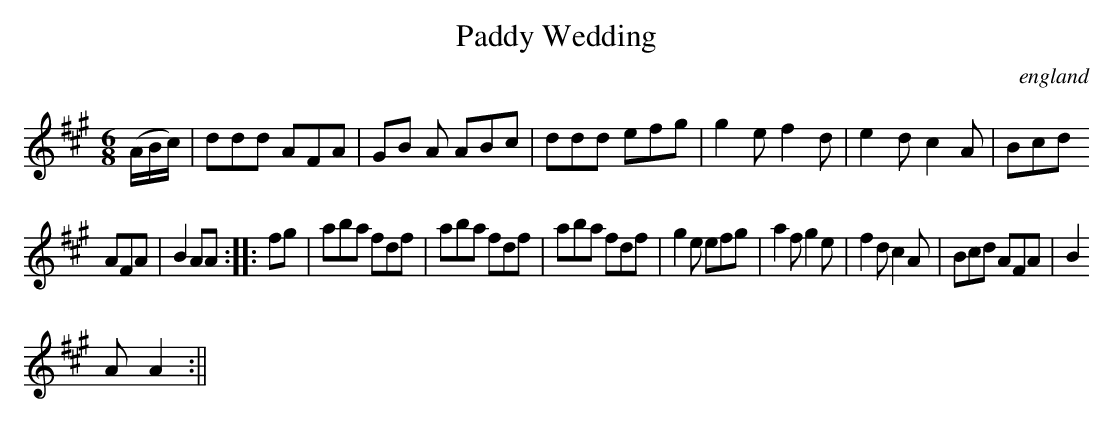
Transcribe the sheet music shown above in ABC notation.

X:1
T:Paddy Wedding
O:england
M:6/8
L:1/8
K:A major
(A/2B/2c/2)|ddd AFA|GB A ABc|ddd efg|g2ef2d|e2dc2A|Bcd
AFA|B2AA:||:fg|aba fdf|aba fdf|aba fdf|g2 e efg|a2fg2e|f2dc2A|Bcd AFA|B2
AA2:||
